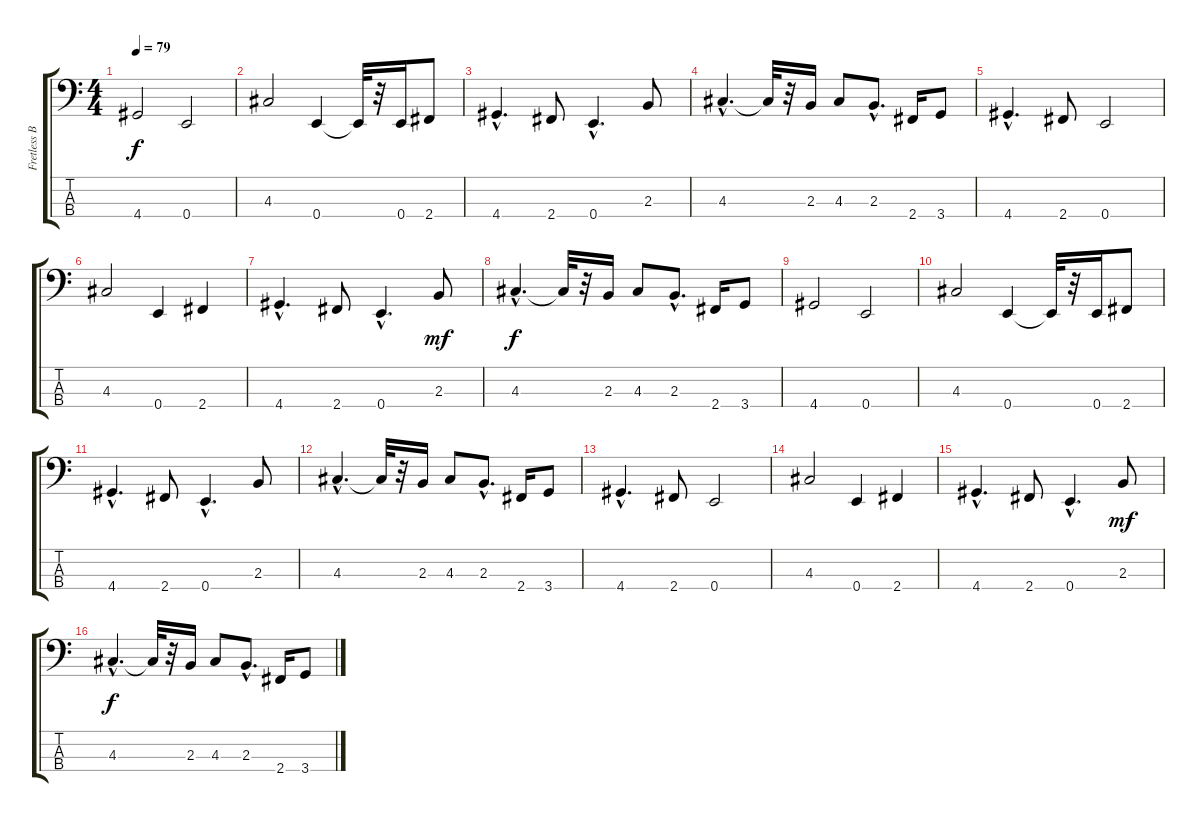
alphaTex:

\track ("Fretless Bass" "Fretless B") {instrument fretlessbass}
\staff {score tabs}
\tuning (G2 D2 A1 E1) {hide}
\ts (4 4)
\tempo 79
\clef f4
\ks c
4.4.2{dy f} 0.4.2 |
4.3.2 0.4.4 0.4{t}.32 r.32 0.4.16 2.4.8 |
4.4{hac}.4{d} 2.4.8 0.4{hac}.4{d} 2.3.8 |
4.3{hac}.4{d} 4.3{t}.32 r.32 2.3.16 4.3.8 2.3{hac}.8{d} 2.4.16 3.4.8 |
4.4{hac}.4{d} 2.4.8 0.4.2 |
4.3.2 0.4.4 2.4.4 |
4.4{hac}.4{d} 2.4.8 0.4{hac}.4{d} 2.3.8{dy mf} |
4.3{hac}.4{d dy f} 4.3{t}.32 r.32 2.3.16 4.3.8 2.3{hac}.8{d} 2.4.16 3.4.8 |
4.4.2 0.4.2 |
4.3.2 0.4.4 0.4{t}.32 r.32 0.4.16 2.4.8 |
4.4{hac}.4{d} 2.4.8 0.4{hac}.4{d} 2.3.8 |
4.3{hac}.4{d} 4.3{t}.32 r.32 2.3.16 4.3.8 2.3{hac}.8{d} 2.4.16 3.4.8 |
4.4{hac}.4{d} 2.4.8 0.4.2 |
4.3.2 0.4.4 2.4.4 |
4.4{hac}.4{d} 2.4.8 0.4{hac}.4{d} 2.3.8{dy mf} |
4.3{hac}.4{d dy f} 4.3{t}.32 r.32 2.3.16 4.3.8 2.3{hac}.8{d} 2.4.16 3.4.8
